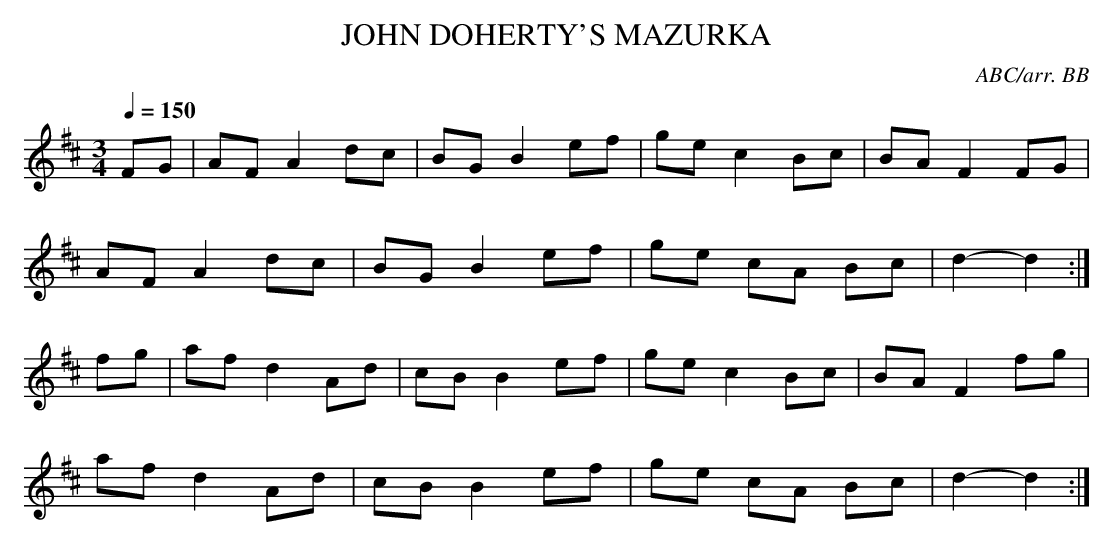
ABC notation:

X:1
T:JOHN DOHERTY'S MAZURKA
C:ABC/arr. BB
M:3/4
L:1/8
Q:1/4=150
K:D
FG|AF A2 dc|BG B2 ef|ge c2 Bc|BA F2 FG|
AF A2 dc|BG B2 ef|ge cA Bc|d2-d2 :|
fg|af d2 Ad|cB B2 ef|ge c2 Bc|BA F2 fg|
af d2 Ad|cB B2 ef|ge cA Bc|d2-d2 :|
